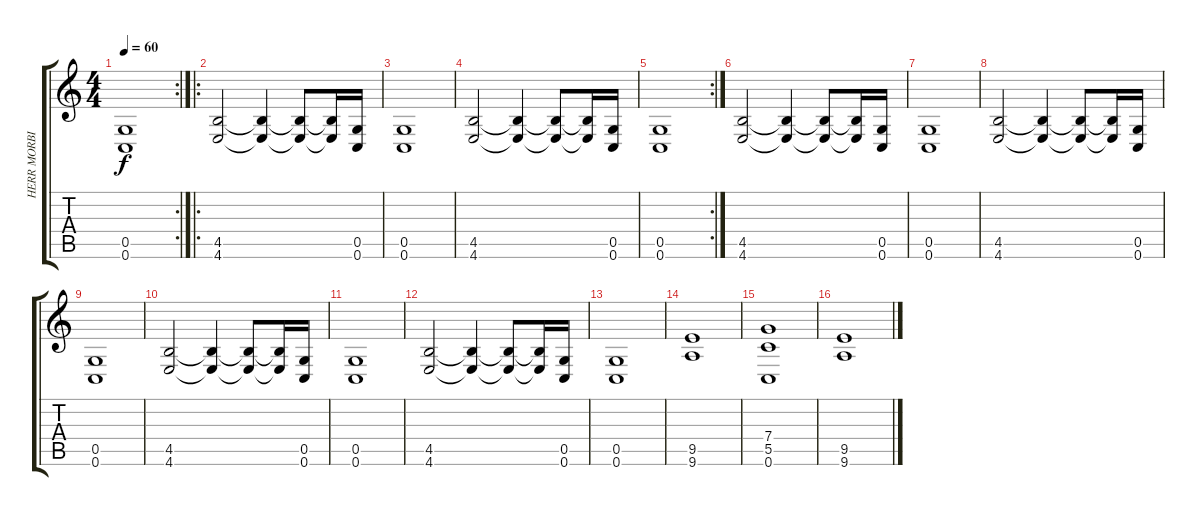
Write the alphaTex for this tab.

\track ("HERR MORBID" "HERR MORBI") {instrument distortionguitar}
\staff {score tabs}
\tuning (D4 Gb3 F3 C3 G2 C2) {hide}
\rc 2
\ts (4 4)
\tempo 60
\clef g2
\ks c
(0.5 0.6).1{dy f} |
\ro
(4.5 4.6).2 (4.5{t} 4.6{t}).4 (4.5{t} 4.6{t}).8 (4.5{t} 4.6{t}).16 (0.5 0.6).16 |
(0.5 0.6).1 |
(4.5 4.6).2 (4.5{t} 4.6{t}).4 (4.5{t} 4.6{t}).8 (4.5{t} 4.6{t}).16 (0.5 0.6).16 |
\rc 2
(0.5 0.6).1 |
(4.5 4.6).2 (4.5{t} 4.6{t}).4 (4.5{t} 4.6{t}).8 (4.5{t} 4.6{t}).16 (0.5 0.6).16 |
(0.5 0.6).1 |
(4.5 4.6).2 (4.5{t} 4.6{t}).4 (4.5{t} 4.6{t}).8 (4.5{t} 4.6{t}).16 (0.5 0.6).16 |
(0.5 0.6).1 |
(4.5 4.6).2 (4.5{t} 4.6{t}).4 (4.5{t} 4.6{t}).8 (4.5{t} 4.6{t}).16 (0.5 0.6).16 |
(0.5 0.6).1 |
(4.5 4.6).2 (4.5{t} 4.6{t}).4 (4.5{t} 4.6{t}).8 (4.5{t} 4.6{t}).16 (0.5 0.6).16 |
(0.5 0.6).1 |
(9.5 9.6).1 |
(7.4 5.5 0.6).1 |
(9.5 9.6).1
